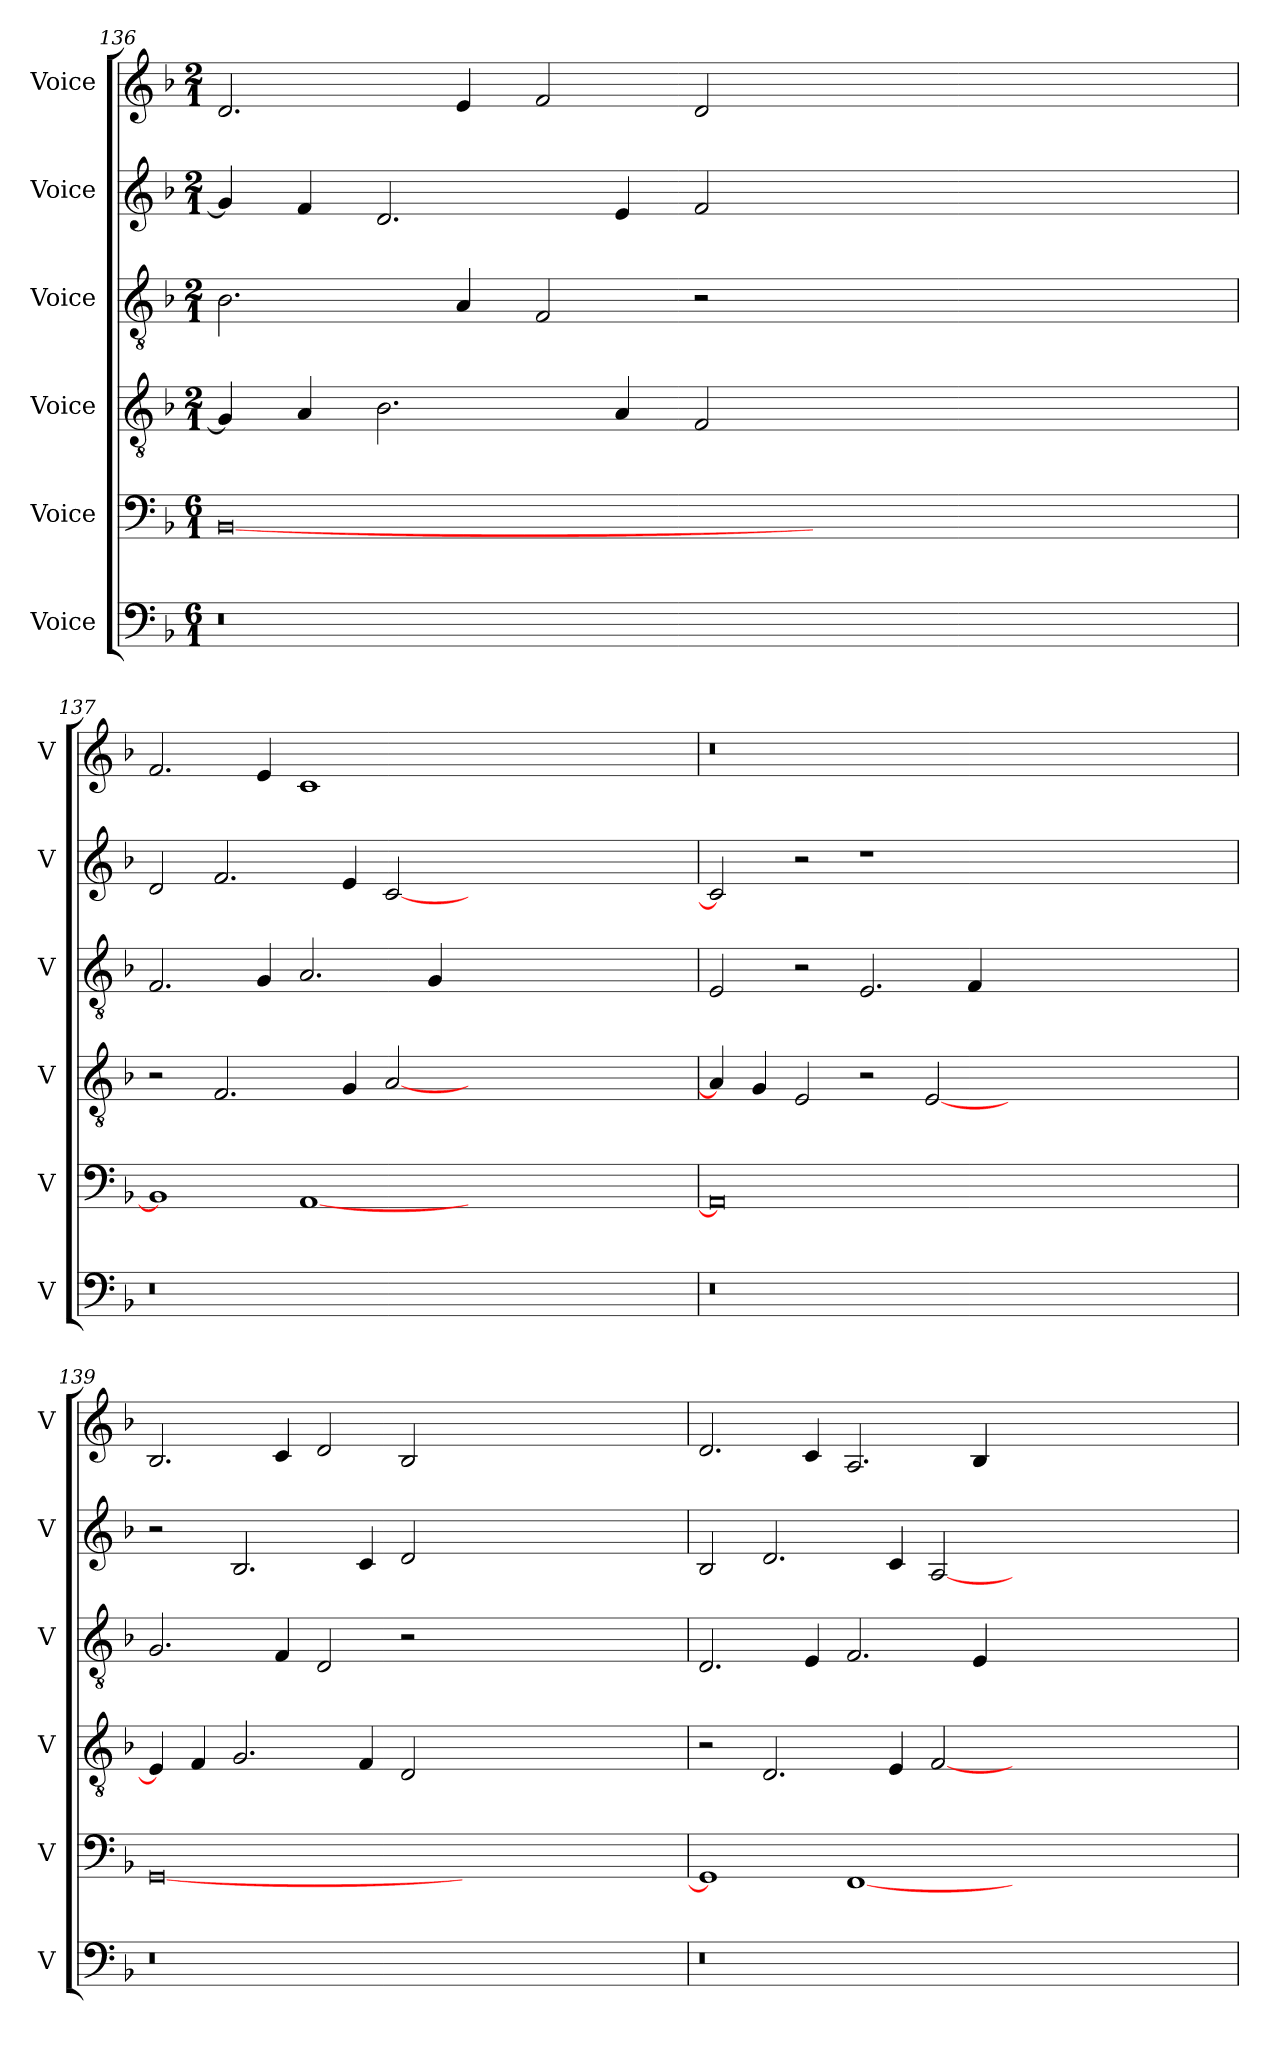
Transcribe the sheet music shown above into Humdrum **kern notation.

**kern	**kern	**kern	**kern	**kern	**kern
*part6	*part5	*part4	*part3	*part2	*part1
*staff6	*staff5	*staff4	*staff3	*staff2	*staff1
*I"Voice	*I"Voice	*I"Voice	*I"Voice	*I"Voice	*I"Voice
*I'V	*I'V	*I'V	*I'V	*I'V	*I'V
!!LO:PB:g=z
*clefF4	*clefF4	*clefGv2	*clefGv2	*clefG2	*clefG2
*k[b-]	*k[b-]	*k[b-]	*k[b-]	*k[b-]	*k[b-]
*M6/1	*M6/1	*M2/1	*M2/1	*M2/1	*M2/1
=136	=136	=136	=136	=136	=136
0r	[0BB-	4G/]	2.B-\	4g/]	2.d/
.	.	4A/	.	4f/	.
.	.	2.B-\	.	2.d/	.
.	.	.	4A/	.	4e/
.	.	.	2F/	.	2f/
.	.	4A/	.	4e/	.
.	.	2F/	2r	2f/	2d/
00ryy	00ryy	00ryy	00ryy	00ryy	00ryy
=137	=137	=137	=137	=137	=137
0r	1BB-]	2r	2.F/	2d/	2.f/
.	.	2.F/	.	2.f/	.
.	.	.	4G/	.	4e/
.	[1AA	.	2.A/	.	1c
.	.	4G/	.	4e/	.
.	.	[2A/	.	[2c/	.
.	.	.	4G/	.	.
00ryy	00ryy	00ryy	00ryy	00ryy	00ryy
!!LO:LB:g=z
=138	=138	=138	=138	=138	=138
0r	0AA]	4A/]	2E/	2c/]	0r
.	.	4G/	.	.	.
.	.	2E/	2r	2r	.
.	.	2r	2.E/	1r	.
.	.	[2E/	.	.	.
.	.	.	4F/	.	.
00ryy	00ryy	00ryy	00ryy	00ryy	00ryy
=139	=139	=139	=139	=139	=139
0r	[0GG	4E/]	2.G/	2r	2.B-/
.	.	4F/	.	.	.
.	.	2.G/	.	2.B-/	.
.	.	.	4F/	.	4c/
.	.	.	2D/	.	2d/
.	.	4F/	.	4c/	.
.	.	2D/	2r	2d/	2B-/
00ryy	00ryy	00ryy	00ryy	00ryy	00ryy
!!LO:PB:g=z
=140	=140	=140	=140	=140	=140
0r	1GG]	2r	2.D/	2B-/	2.d/
.	.	2.D/	.	2.d/	.
.	.	.	4E/	.	4c/
.	[1FF	.	2.F/	.	2.A/
.	.	4E/	.	4c/	.
.	.	[2F/	.	[2A/	.
.	.	.	4E/	.	4B-/
00ryy	00ryy	00ryy	00ryy	00ryy	00ryy
=	=	=	=	=	=
*-	*-	*-	*-	*-	*-
